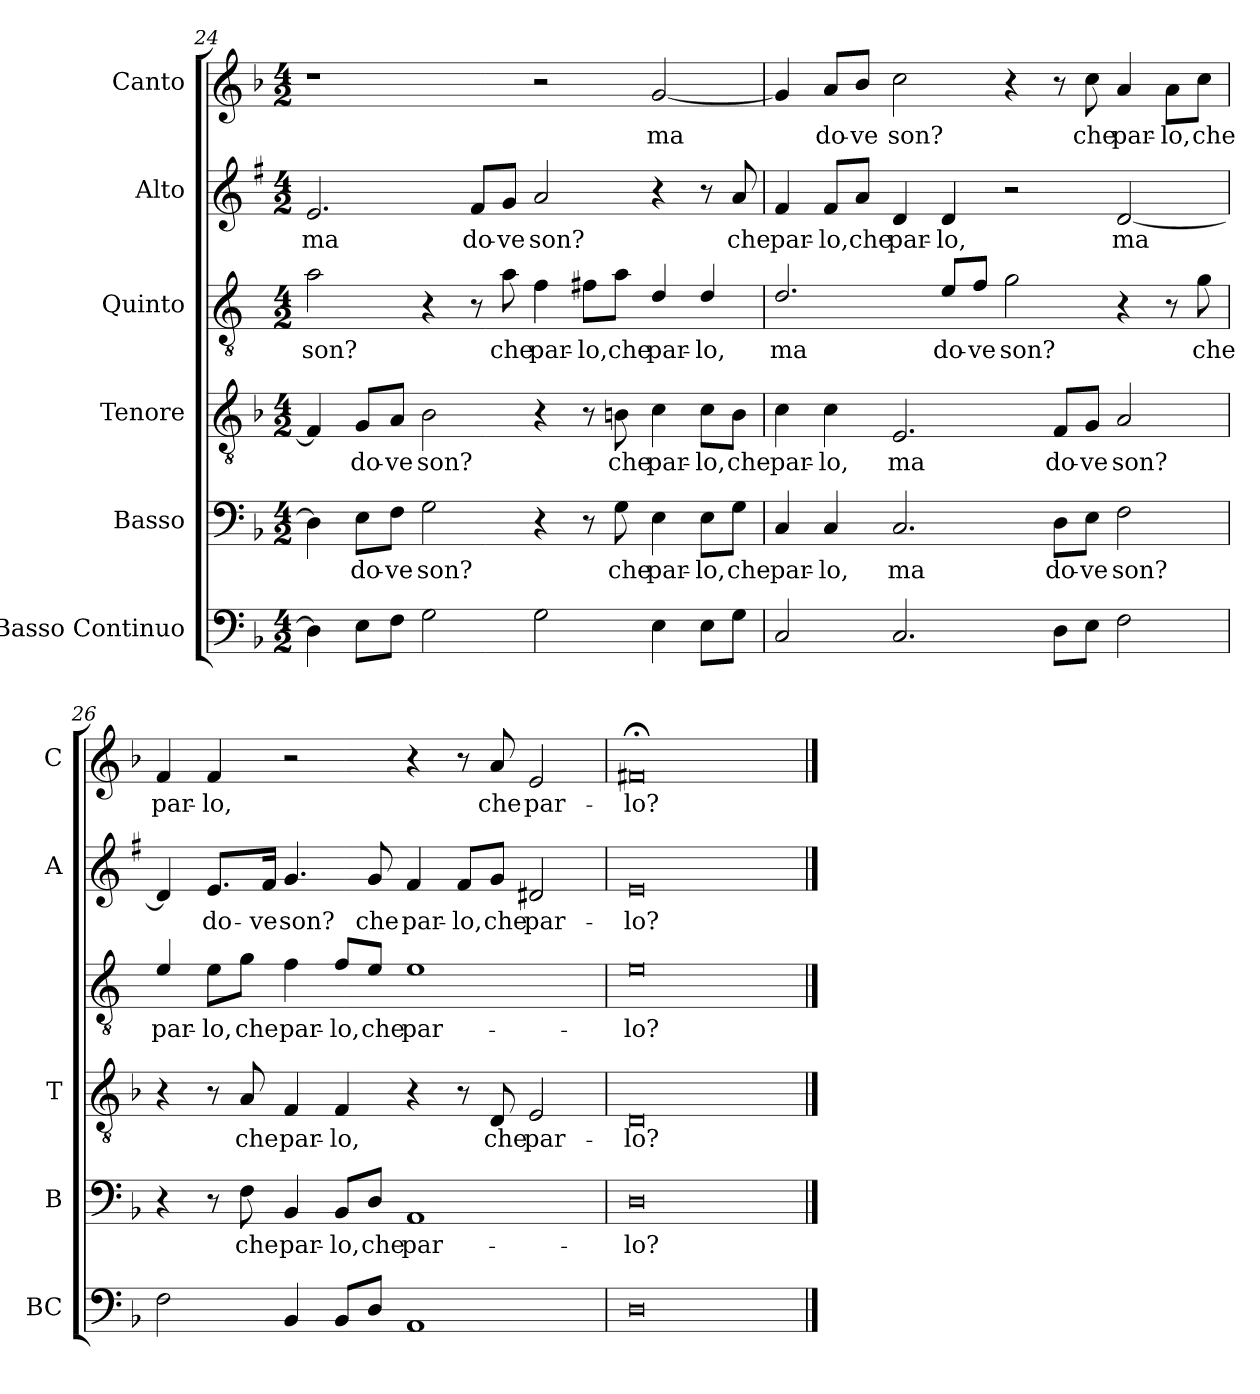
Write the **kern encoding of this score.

**kern	**kern	**text	**kern	**text	**kern	**text	**kern	**text	**kern	**text
*part6	*part5	*part5	*part4	*part4	*part3	*part3	*part2	*part2	*part1	*part1
*staff6	*staff5	*staff5	*staff4	*staff4	*staff3	*staff3	*staff2	*staff2	*staff1	*staff1
*I"Basso Continuo	*I"Basso	*	*I"Tenore	*	*I"Quinto	*	*I"Alto	*	*I"Canto	*
*I'BC	*I'B	*	*I'T	*	*	*	*I'A	*	*I'C	*
*clefF4	*clefF4	*	*clefGv2	*	*clefGv2	*	*clefG2	*	*clefG2	*
*	*	*	*	*	*ITrd4c7	*	*ITrd1c2	*	*	*
*k[b-]	*k[b-]	*	*k[b-]	*	*k[b-]	*	*k[b-]	*	*k[b-]	*
*F:	*F:	*	*F:	*	*F:	*	*F:	*	*F:	*
*M4/2	*M4/2	*	*M4/2	*	*M4/2	*	*M4/2	*	*M4/2	*
=24	=24	=24	=24	=24	=24	=24	=24	=24	=24	=24
!	!	!	!	!	!	!LO:LY:b	!	!LO:LY:b	!	!
4D\]	4D\]	.	4F/]	.	2d\	son?	2.d/	ma	1r	.
!	!	!LO:LY:b	!	!LO:LY:b	!	!	!	!	!	!
8E\L	8E\L	do-	8G/L	do-	.	.	.	.	.	.
!	!	!LO:LY:b	!	!LO:LY:b	!	!	!	!	!	!
8F\J	8F\J	-ve	8A/J	-ve	.	.	.	.	.	.
!	!	!LO:LY:b	!	!LO:LY:b	!	!	!	!	!	!
2G\	2G\	son?	2B-\	son?	4r	.	.	.	.	.
!	!	!	!	!	!	!	!	!LO:LY:b	!	!
.	.	.	.	.	8r	.	8e/L	do-	.	.
!	!	!	!	!	!	!LO:LY:b	!	!LO:LY:b	!	!
.	.	.	.	.	8d\	che	8f/J	-ve	.	.
!	!	!	!	!	!	!LO:LY:b	!	!LO:LY:b	!	!
2G\	4r	.	4r	.	4B-\	par-	2g/	son?	2r	.
!	!	!	!	!	!	!LO:LY:b	!	!	!	!
.	8r	.	8r	.	8Bn\L	-lo,	.	.	.	.
!	!	!LO:LY:b	!	!LO:LY:b	!	!LO:LY:b	!	!	!	!
.	8G\	che	8Bn\	che	8d\J	che	.	.	.	.
!	!	!LO:LY:b	!	!LO:LY:b	!	!LO:LY:b	!	!	!	!LO:LY:b
4E\	4E\	par-	4c\	par-	4G/	par-	4r	.	[2g/	ma
!	!	!LO:LY:b	!	!LO:LY:b	!	!LO:LY:b	!	!	!	!
8E\L	8E\L	-lo,	8c\L	-lo,	4G/	-lo,	8r	.	.	.
!	!	!LO:LY:b	!	!LO:LY:b	!	!	!	!LO:LY:b	!	!
8G\J	8G\J	che	8B\J	che	.	.	8g/	che	.	.
!!LO:LB:g=z
=25	=25	=25	=25	=25	=25	=25	=25	=25	=25	=25
!	!	!LO:LY:b	!	!LO:LY:b	!	!LO:LY:b	!	!LO:LY:b	!	!
2C/	4C/	par-	4c\	par-	2.G/	ma	4e/	par-	4g/]	.
!	!	!LO:LY:b	!	!LO:LY:b	!	!	!	!LO:LY:b	!	!LO:LY:b
.	4C/	-lo,	4c\	-lo,	.	.	8e/L	-lo,	8a/L	do-
!	!	!	!	!	!	!	!	!LO:LY:b	!	!LO:LY:b
.	.	.	.	.	.	.	8g/J	che	8b-/J	-ve
!	!	!LO:LY:b	!	!LO:LY:b	!	!	!	!LO:LY:b	!	!LO:LY:b
2.C/	2.C/	ma	2.E/	ma	.	.	4c/	par-	2cc\	son?
!	!	!	!	!	!	!LO:LY:b	!	!LO:LY:b	!	!
.	.	.	.	.	8A/L	do-	4c/	-lo,	.	.
!	!	!	!	!	!	!LO:LY:b	!	!	!	!
.	.	.	.	.	8B-/J	-ve	.	.	.	.
!	!	!	!	!	!	!LO:LY:b	!	!	!	!
.	.	.	.	.	2c\	son?	2r	.	4r	.
!	!	!LO:LY:b	!	!LO:LY:b	!	!	!	!	!	!
8D\L	8D\L	do-	8F/L	do-	.	.	.	.	8r	.
!	!	!LO:LY:b	!	!LO:LY:b	!	!	!	!	!	!LO:LY:b
8E\J	8E\J	-ve	8G/J	-ve	.	.	.	.	8cc\	che
!	!	!LO:LY:b	!	!LO:LY:b	!	!	!	!LO:LY:b	!	!LO:LY:b
2F\	2F\	son?	2A/	son?	4r	.	[2c/	ma	4a/	par-
!	!	!	!	!	!	!	!	!	!	!LO:LY:b
.	.	.	.	.	8r	.	.	.	8a\L	-lo,
!	!	!	!	!	!	!LO:LY:b	!	!	!	!LO:LY:b
.	.	.	.	.	8c\	che	.	.	8cc\J	che
=26	=26	=26	=26	=26	=26	=26	=26	=26	=26	=26
!	!	!	!	!	!	!LO:LY:b	!	!	!	!LO:LY:b
2F\	4r	.	4r	.	4A/	par-	4c/]	.	4f/	par-
!	!	!	!	!	!	!LO:LY:b	!	!LO:LY:b	!	!LO:LY:b
.	8r	.	8r	.	8A\L	-lo,	8.d/L	do-	4f/	-lo,
!	!	!LO:LY:b	!	!LO:LY:b	!	!LO:LY:b	!	!	!	!
.	8F\	che	8A/	che	8c\J	che	.	.	.	.
!	!	!	!	!	!	!	!	!LO:LY:b	!	!
.	.	.	.	.	.	.	16e/Jk	-ve	.	.
!	!	!LO:LY:b	!	!LO:LY:b	!	!LO:LY:b	!	!LO:LY:b	!	!
4BB-/	4BB-/	par-	4F/	par-	4B-\	par-	4.f/	son?	2r	.
!	!	!LO:LY:b	!	!LO:LY:b	!	!LO:LY:b	!	!	!	!
8BB-/L	8BB-/L	-lo,	4F/	-lo,	8B-/L	-lo,	.	.	.	.
!	!	!LO:LY:b	!	!	!	!LO:LY:b	!	!LO:LY:b	!	!
8D/J	8D/J	che	.	.	8A/J	che	8f/	che	.	.
!	!	!LO:LY:b	!	!	!	!LO:LY:b	!	!LO:LY:b	!	!
1AA	1AA	par-	4r	.	1A	par-	4e/	par-	4r	.
!	!	!	!	!	!	!	!	!LO:LY:b	!	!
.	.	.	8r	.	.	.	8e/L	-lo,	8r	.
!	!	!	!	!LO:LY:b	!	!	!	!LO:LY:b	!	!LO:LY:b
.	.	.	8D/	che	.	.	8f/J	che	8a/	che
!	!	!	!	!LO:LY:b	!	!	!	!LO:LY:b	!	!LO:LY:b
.	.	.	2E/	par-	.	.	2c#X/	par-	2e/	par-
=27	=27	=27	=27	=27	=27	=27	=27	=27	=27	=27
!	!	!LO:LY:b	!	!LO:LY:b	!	!LO:LY:b	!	!LO:LY:b	!	!LO:LY:b
0D	0D	-lo?	0D	-lo?	0A	-lo?	0d	-lo?	0f#X;<	-lo?
==	==	==	==	==	==	==	==	==	==	==
*-	*-	*-	*-	*-	*-	*-	*-	*-	*-	*-
